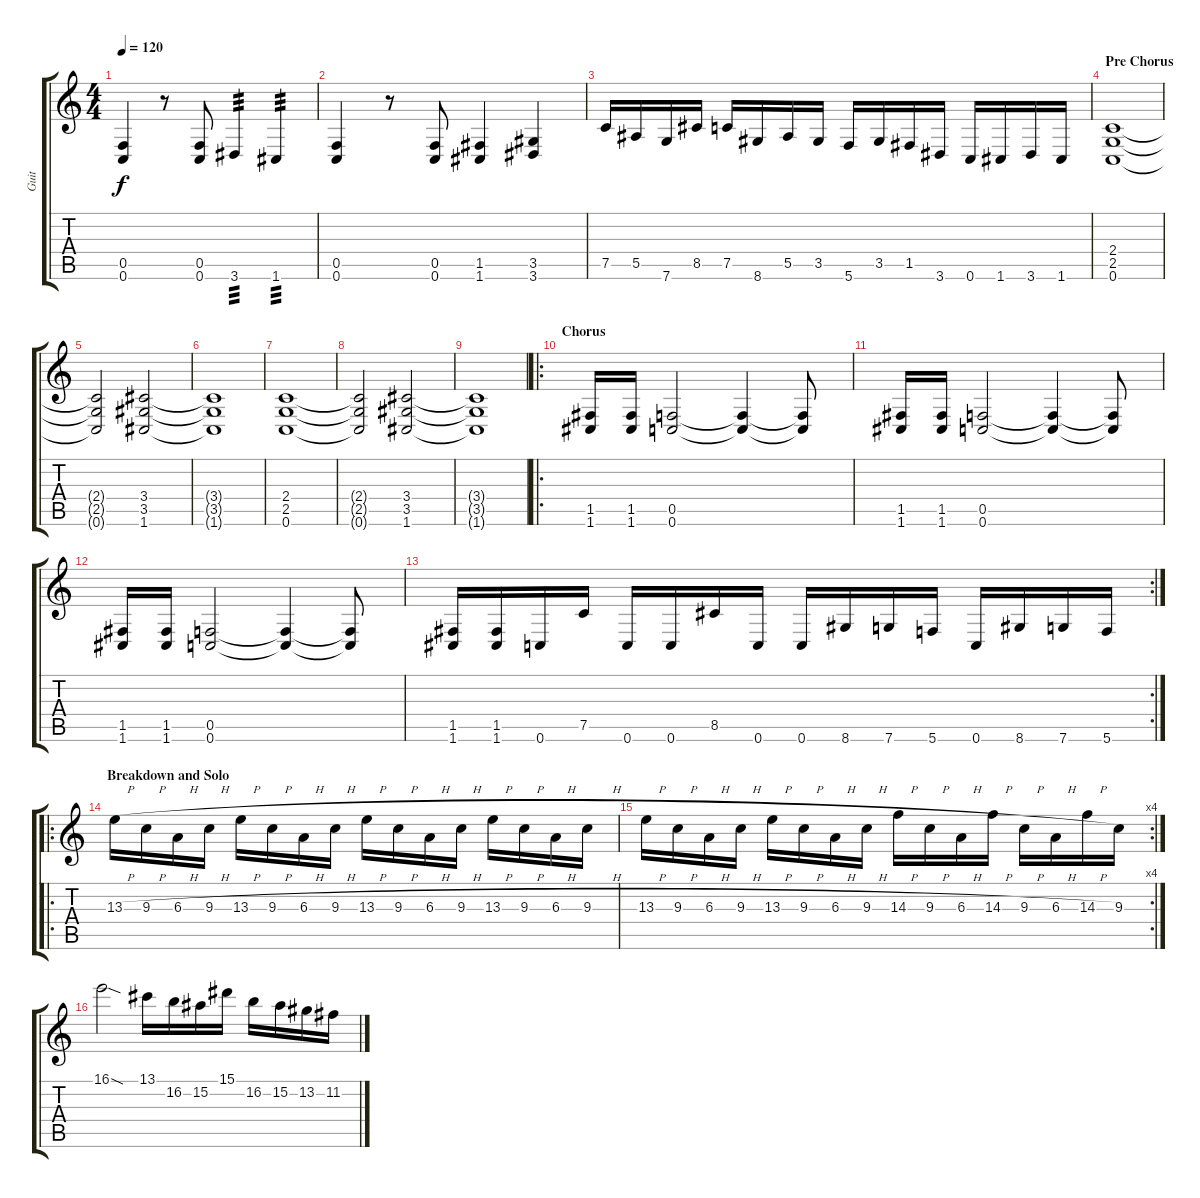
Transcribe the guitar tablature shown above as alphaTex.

\track ("Guit" "Guit") {instrument distortionguitar}
\staff {score tabs}
\tuning (C4 G3 Eb3 Bb2 F2 C2) {hide}
\ts (4 4)
\tempo 120
\clef g2
\ks c
(0.5 0.6).4{dy f} r.8 (0.5 0.6).8 3.6.4{tp 3} 1.6.4{tp 3} |
(0.5 0.6).4 r.8 (0.5 0.6).8 (1.5 1.6).4 (3.5 3.6).4 |
7.5.16 5.5.16 7.6.16 8.5.16 7.5.16 8.6.16 5.5.16 3.5.16 5.6.16 3.5.16 1.5.16 3.6.16 0.6.16 1.6.16 3.6.16 1.6.16 |
\section ("" "Pre Chorus")
(2.4 2.5 0.6).1 |
(2.4{t} 2.5{t} 0.6{t}).2 (3.4 3.5 1.6).2 |
(3.4{t} 3.5{t} 1.6{t}).1 |
(2.4 2.5 0.6).1 |
(2.4{t} 2.5{t} 0.6{t}).2 (3.4 3.5 1.6).2 |
(3.4{t} 3.5{t} 1.6{t}).1 |
\ro
\section ("" "Chorus")
(1.5 1.6).16 (1.5 1.6).16 (0.5 0.6).2 (0.5{t} 0.6{t}).4 (0.5{t} 0.6{t}).8 |
(1.5 1.6).16 (1.5 1.6).16 (0.5 0.6).2 (0.5{t} 0.6{t}).4 (0.5{t} 0.6{t}).8 |
(1.5 1.6).16 (1.5 1.6).16 (0.5 0.6).2 (0.5{t} 0.6{t}).4 (0.5{t} 0.6{t}).8 |
\rc 2
(1.5 1.6).16 (1.5 1.6).16 0.6.16 7.5.16 0.6.16 0.6.16 8.5.16 0.6.16 0.6.16 8.6.16 7.6.16 5.6.16 0.6.16 8.6.16 7.6.16 5.6.16 |
\ro
\section ("" "Breakdown and Solo")
13.3{h}.16 9.3{h}.16 6.3{h}.16 9.3{h}.16 13.3{h}.16 9.3{h}.16 6.3{h}.16 9.3{h}.16 13.3{h}.16 9.3{h}.16 6.3{h}.16 9.3{h}.16 13.3{h}.16 9.3{h}.16 6.3{h}.16 9.3{h}.16 |
\rc 4
13.3{h}.16 9.3{h}.16 6.3{h}.16 9.3{h}.16 13.3{h}.16 9.3{h}.16 6.3{h}.16 9.3{h}.16 14.3{h}.16 9.3{h}.16 6.3{h}.16 14.3{h}.16 9.3{h}.16 6.3{h}.16 14.3{h}.16 9.3.16 |
16.1{sod}.2 13.1.16 16.2.16 15.2.16 15.1.16 16.2.16 15.2.16 13.2.16 11.2.16
